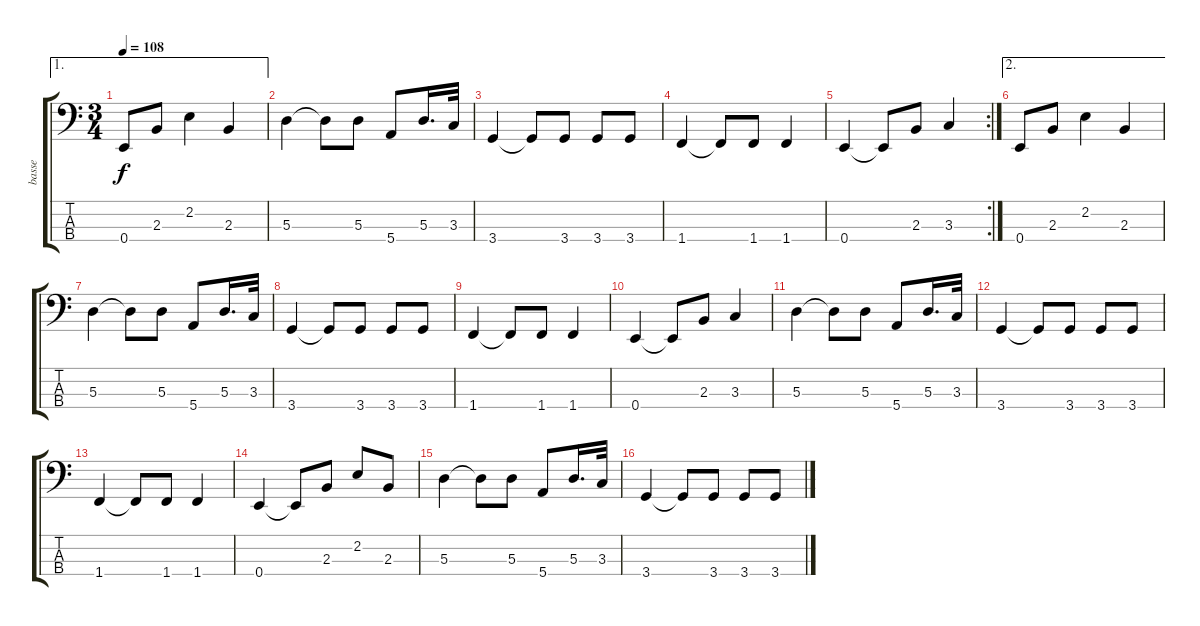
\track ("basse" "basse") {instrument electricbasspick}
\staff {score tabs}
\tuning (G2 D2 A1 E1) {hide}
\ae 1
\ts (3 4)
\tempo 108
\clef f4
\ks c
0.4.8{dy f} 2.3.8 2.2.4 2.3.4 |
5.3.4 5.3{t}.8 5.3.8 5.4.8 5.3.16{d} 3.3.32 |
3.4.4 3.4{t}.8 3.4.8 3.4.8 3.4.8 |
1.4.4 1.4{t}.8 1.4.8 1.4.4 |
\rc 2
0.4.4 0.4{t}.8 2.3.8 3.3.4 |
\ae 2
0.4.8 2.3.8 2.2.4 2.3.4 |
5.3.4 5.3{t}.8 5.3.8 5.4.8 5.3.16{d} 3.3.32 |
3.4.4 3.4{t}.8 3.4.8 3.4.8 3.4.8 |
1.4.4 1.4{t}.8 1.4.8 1.4.4 |
0.4.4 0.4{t}.8 2.3.8 3.3.4 |
5.3.4 5.3{t}.8 5.3.8 5.4.8 5.3.16{d} 3.3.32 |
3.4.4 3.4{t}.8 3.4.8 3.4.8 3.4.8 |
1.4.4 1.4{t}.8 1.4.8 1.4.4 |
0.4.4 0.4{t}.8 2.3.8 2.2.8 2.3.8 |
5.3.4 5.3{t}.8 5.3.8 5.4.8 5.3.16{d} 3.3.32 |
3.4.4 3.4{t}.8 3.4.8 3.4.8 3.4.8
